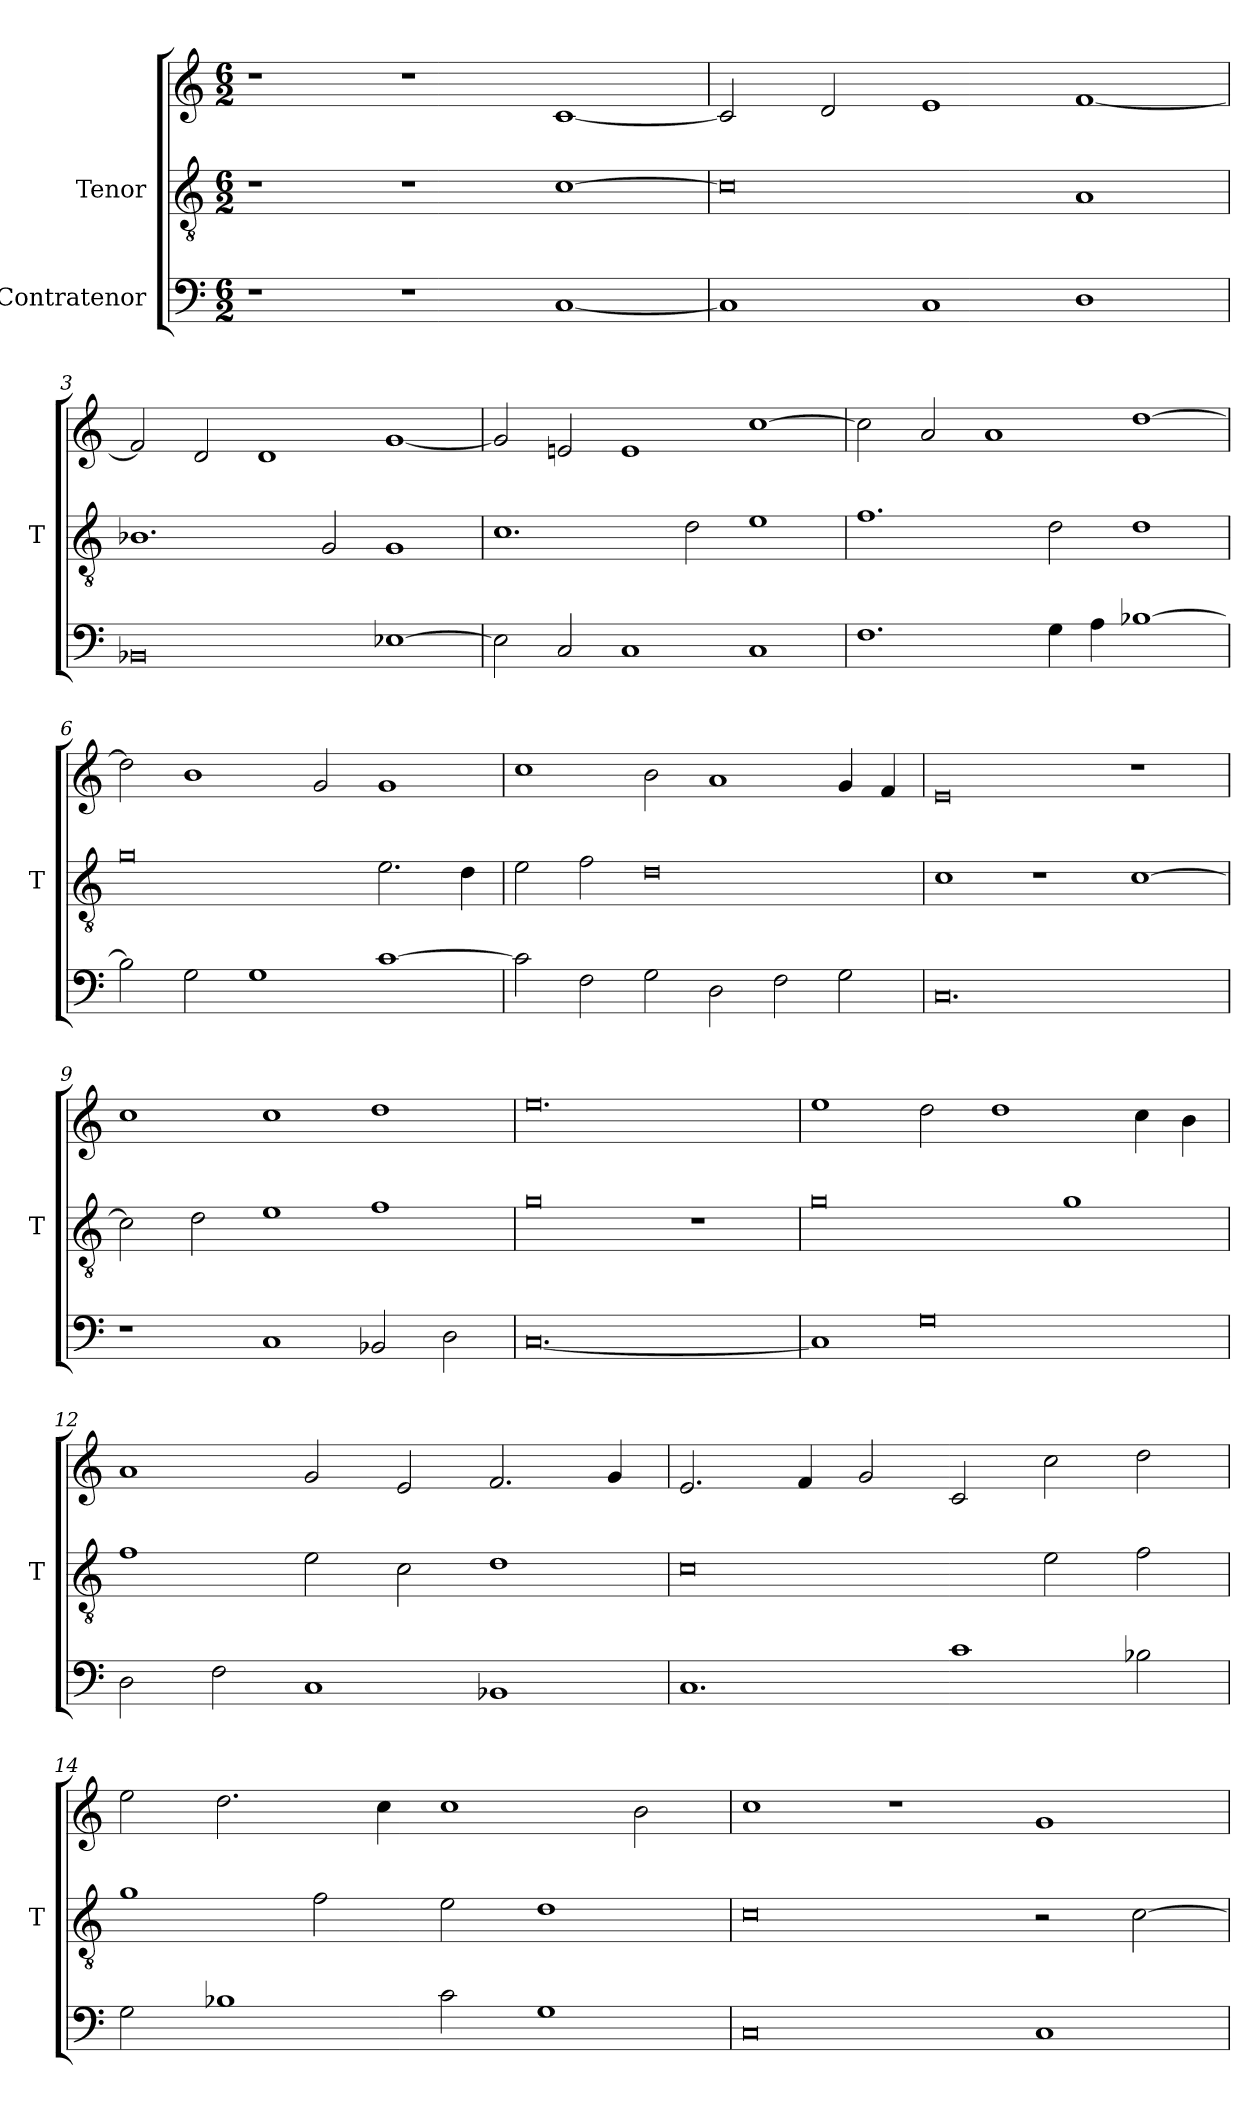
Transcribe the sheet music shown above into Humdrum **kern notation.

**kern	**kern	**kern
*part3	*part2	*part1
*staff3	*staff2	*staff1
*I"Contratenor	*I"Tenor	*
*	*I'T	*
*clefF4	*clefGv2	*clefG2
*M6/2	*M6/2	*M6/2
=1	=1	=1
1r	1r	1r
1r	1r	1r
[1C	[1c	[1c
=2	=2	=2
1C]	0c]	2c]
.	.	2d
1C	.	1e
1D	1A	[1f
=3	=3	=3
0BB-X	1.B-X	2f]
.	.	2d
.	.	1d
.	2G	.
[1E-X	1G	[1g
=4	=4	=4
2E-]	1.c	2g]
2C	.	2en
1C	.	1e
.	2d	.
1C	1e	[1cc
=5	=5	=5
1.F	1.f	2cc]
.	.	2a
.	.	1a
4G	2d	.
4A	.	.
[1B-X	1d	[1dd
=6	=6	=6
2B-]	0g	2dd]
2G	.	1b
1G	.	.
.	.	2g
[1c	2.e	1g
.	4d	.
=7	=7	=7
2c]	2e	1cc
2F	2f	.
2G	0d	2b
2D	.	1a
2F	.	.
2G	.	4g
.	.	4f
=8	=8	=8
0.C	1c	0e
.	1r	.
.	[1c	1r
=9	=9	=9
1r	2c]	1cc
.	2d	.
1C	1e	1cc
2BB-X	1f	1dd
2D	.	.
=10	=10	=10
[0.C	0g	0.ee
.	1r	.
=11	=11	=11
1C]	0g	1ee
0G	.	2dd
.	.	1dd
.	1g	.
.	.	4cc
.	.	4b
=12	=12	=12
2D	1f	1a
2F	.	.
1C	2e	2g
.	2c	2e
1BB-X	1d	2.f
.	.	4g
=13	=13	=13
1.C	0c	2.e
.	.	4f
.	.	2g
1c	.	2c
.	2e	2cc
2B-X	2f	2dd
=14	=14	=14
2G	1g	2ee
1B-X	.	2.dd
.	2f	.
.	.	4cc
2c	2e	1cc
1G	1d	.
.	.	2b
=15	=15	=15
0C	0c	1cc
.	.	1r
1C	2r	1g
.	[2c	.
=	=	=
*-	*-	*-
